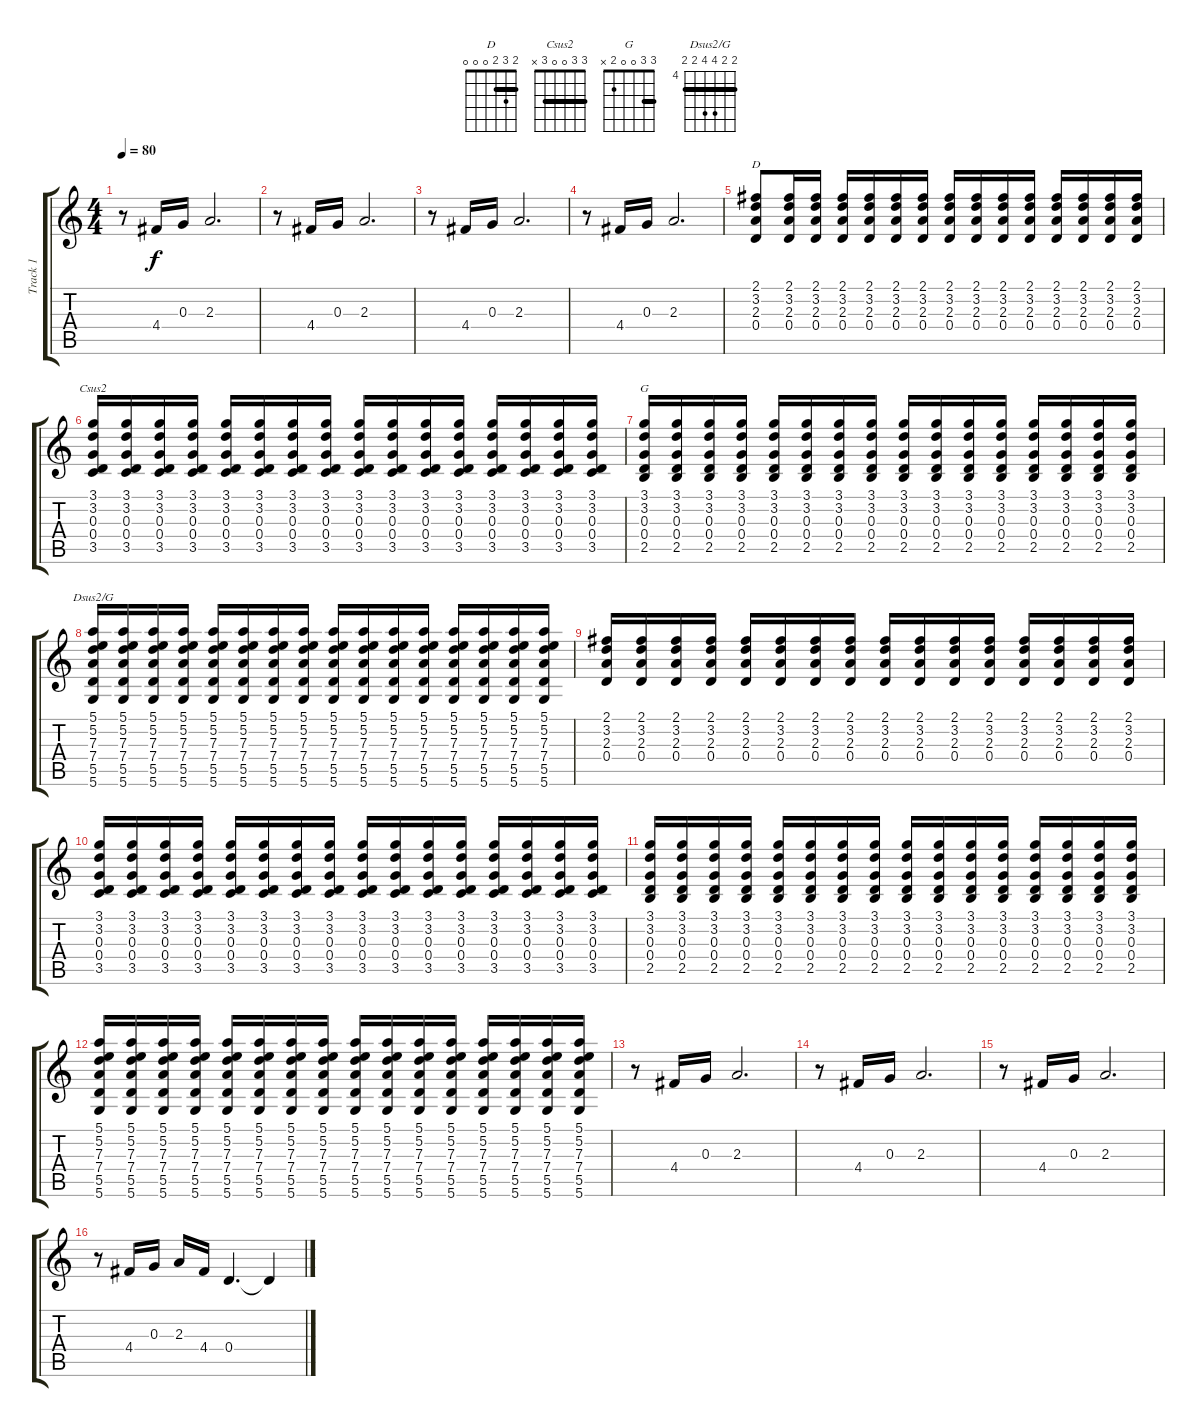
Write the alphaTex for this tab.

\track ("Track 1" "Track 1") {instrument acousticguitarsteel}
\staff {score tabs}
\tuning (E4 B3 G3 D3 A2 D2) {hide}
\chord ("D" 2 3 2 0 0 0) {barre 2}
\chord ("Csus2" 3 3 0 0 3 x) {barre 3}
\chord ("G" 3 3 0 0 2 x) {barre 3}
\chord ("Dsus2/G" 5 5 7 7 5 5) {firstfret 4 barre 5}
\ts (4 4)
\tempo 80
\clef g2
\ks c
r.8{dy f volume 11} 4.4.16 0.3.16 2.3.2{d} |
r.8 4.4.16 0.3.16 2.3.2{d} |
r.8 4.4.16 0.3.16 2.3.2{d} |
r.8 4.4.16 0.3.16 2.3.2{d} |
(2.1 3.2 2.3 0.4).8{ch "D"} (2.1 3.2 2.3 0.4).16 (2.1 3.2 2.3 0.4).16 (2.1 3.2 2.3 0.4).16 (2.1 3.2 2.3 0.4).16 (2.1 3.2 2.3 0.4).16 (2.1 3.2 2.3 0.4).16 (2.1 3.2 2.3 0.4).16 (2.1 3.2 2.3 0.4).16 (2.1 3.2 2.3 0.4).16 (2.1 3.2 2.3 0.4).16 (2.1 3.2 2.3 0.4).16 (2.1 3.2 2.3 0.4).16 (2.1 3.2 2.3 0.4).16 (2.1 3.2 2.3 0.4).16 |
(3.1 3.2 0.3 0.4 3.5).16{ch "Csus2"} (3.1 3.2 0.3 0.4 3.5).16 (3.1 3.2 0.3 0.4 3.5).16 (3.1 3.2 0.3 0.4 3.5).16 (3.1 3.2 0.3 0.4 3.5).16 (3.1 3.2 0.3 0.4 3.5).16 (3.1 3.2 0.3 0.4 3.5).16 (3.1 3.2 0.3 0.4 3.5).16 (3.1 3.2 0.3 0.4 3.5).16 (3.1 3.2 0.3 0.4 3.5).16 (3.1 3.2 0.3 0.4 3.5).16 (3.1 3.2 0.3 0.4 3.5).16 (3.1 3.2 0.3 0.4 3.5).16 (3.1 3.2 0.3 0.4 3.5).16 (3.1 3.2 0.3 0.4 3.5).16 (3.1 3.2 0.3 0.4 3.5).16 |
(3.1 3.2 0.3 0.4 2.5).16{ch "G"} (3.1 3.2 0.3 0.4 2.5).16 (3.1 3.2 0.3 0.4 2.5).16 (3.1 3.2 0.3 0.4 2.5).16 (3.1 3.2 0.3 0.4 2.5).16 (3.1 3.2 0.3 0.4 2.5).16 (3.1 3.2 0.3 0.4 2.5).16 (3.1 3.2 0.3 0.4 2.5).16 (3.1 3.2 0.3 0.4 2.5).16 (3.1 3.2 0.3 0.4 2.5).16 (3.1 3.2 0.3 0.4 2.5).16 (3.1 3.2 0.3 0.4 2.5).16 (3.1 3.2 0.3 0.4 2.5).16 (3.1 3.2 0.3 0.4 2.5).16 (3.1 3.2 0.3 0.4 2.5).16 (3.1 3.2 0.3 0.4 2.5).16 |
(5.1 5.2 7.3 7.4 5.5 5.6).16{ch "Dsus2/G"} (5.1 5.2 7.3 7.4 5.5 5.6).16 (5.1 5.2 7.3 7.4 5.5 5.6).16 (5.1 5.2 7.3 7.4 5.5 5.6).16 (5.1 5.2 7.3 7.4 5.5 5.6).16 (5.1 5.2 7.3 7.4 5.5 5.6).16 (5.1 5.2 7.3 7.4 5.5 5.6).16 (5.1 5.2 7.3 7.4 5.5 5.6).16 (5.1 5.2 7.3 7.4 5.5 5.6).16 (5.1 5.2 7.3 7.4 5.5 5.6).16 (5.1 5.2 7.3 7.4 5.5 5.6).16 (5.1 5.2 7.3 7.4 5.5 5.6).16 (5.1 5.2 7.3 7.4 5.5 5.6).16 (5.1 5.2 7.3 7.4 5.5 5.6).16 (5.1 5.2 7.3 7.4 5.5 5.6).16 (5.1 5.2 7.3 7.4 5.5 5.6).16 |
(2.1 3.2 2.3 0.4).16 (2.1 3.2 2.3 0.4).16 (2.1 3.2 2.3 0.4).16 (2.1 3.2 2.3 0.4).16 (2.1 3.2 2.3 0.4).16 (2.1 3.2 2.3 0.4).16 (2.1 3.2 2.3 0.4).16 (2.1 3.2 2.3 0.4).16 (2.1 3.2 2.3 0.4).16 (2.1 3.2 2.3 0.4).16 (2.1 3.2 2.3 0.4).16 (2.1 3.2 2.3 0.4).16 (2.1 3.2 2.3 0.4).16 (2.1 3.2 2.3 0.4).16 (2.1 3.2 2.3 0.4).16 (2.1 3.2 2.3 0.4).16 |
(3.1 3.2 0.3 0.4 3.5).16 (3.1 3.2 0.3 0.4 3.5).16 (3.1 3.2 0.3 0.4 3.5).16 (3.1 3.2 0.3 0.4 3.5).16 (3.1 3.2 0.3 0.4 3.5).16 (3.1 3.2 0.3 0.4 3.5).16 (3.1 3.2 0.3 0.4 3.5).16 (3.1 3.2 0.3 0.4 3.5).16 (3.1 3.2 0.3 0.4 3.5).16 (3.1 3.2 0.3 0.4 3.5).16 (3.1 3.2 0.3 0.4 3.5).16 (3.1 3.2 0.3 0.4 3.5).16 (3.1 3.2 0.3 0.4 3.5).16 (3.1 3.2 0.3 0.4 3.5).16 (3.1 3.2 0.3 0.4 3.5).16 (3.1 3.2 0.3 0.4 3.5).16 |
(3.1 3.2 0.3 0.4 2.5).16 (3.1 3.2 0.3 0.4 2.5).16 (3.1 3.2 0.3 0.4 2.5).16 (3.1 3.2 0.3 0.4 2.5).16 (3.1 3.2 0.3 0.4 2.5).16 (3.1 3.2 0.3 0.4 2.5).16 (3.1 3.2 0.3 0.4 2.5).16 (3.1 3.2 0.3 0.4 2.5).16 (3.1 3.2 0.3 0.4 2.5).16 (3.1 3.2 0.3 0.4 2.5).16 (3.1 3.2 0.3 0.4 2.5).16 (3.1 3.2 0.3 0.4 2.5).16 (3.1 3.2 0.3 0.4 2.5).16 (3.1 3.2 0.3 0.4 2.5).16 (3.1 3.2 0.3 0.4 2.5).16 (3.1 3.2 0.3 0.4 2.5).16 |
(5.1 5.2 7.3 7.4 5.5 5.6).16 (5.1 5.2 7.3 7.4 5.5 5.6).16 (5.1 5.2 7.3 7.4 5.5 5.6).16 (5.1 5.2 7.3 7.4 5.5 5.6).16 (5.1 5.2 7.3 7.4 5.5 5.6).16 (5.1 5.2 7.3 7.4 5.5 5.6).16 (5.1 5.2 7.3 7.4 5.5 5.6).16 (5.1 5.2 7.3 7.4 5.5 5.6).16 (5.1 5.2 7.3 7.4 5.5 5.6).16 (5.1 5.2 7.3 7.4 5.5 5.6).16 (5.1 5.2 7.3 7.4 5.5 5.6).16 (5.1 5.2 7.3 7.4 5.5 5.6).16 (5.1 5.2 7.3 7.4 5.5 5.6).16 (5.1 5.2 7.3 7.4 5.5 5.6).16 (5.1 5.2 7.3 7.4 5.5 5.6).16 (5.1 5.2 7.3 7.4 5.5 5.6).16 |
r.8 4.4.16 0.3.16 2.3.2{d} |
r.8 4.4.16 0.3.16 2.3.2{d} |
r.8 4.4.16 0.3.16 2.3.2{d} |
r.8 4.4.16 0.3.16 2.3.16 4.4.16 0.4.4{d} 0.4{t}.4
